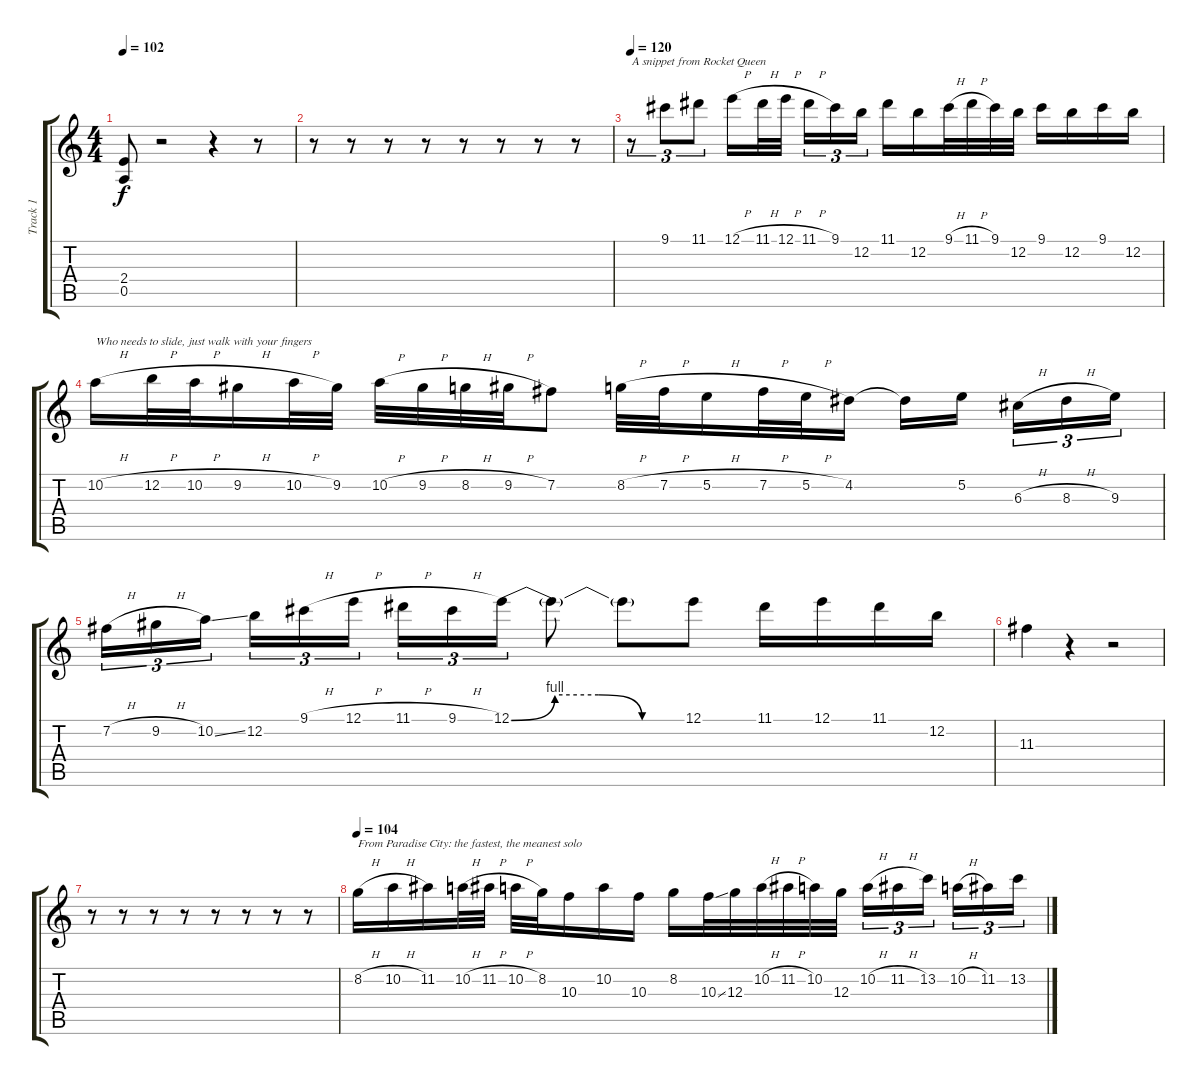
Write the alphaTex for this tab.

\track ("Track 1" "Track 1") {instrument overdrivenguitar}
\staff {score tabs}
\tuning (E4 B3 G3 D3 A2 E2) {hide}
\ts (4 4)
\tempo 102
\clef g2
\ks c
(2.4 0.5).8{dy f} r.2 r.4 r.8 |
r.8 r.8 r.8 r.8 r.8 r.8 r.8 r.8 |
\tempo 120
r.8{tu (3 2) txt "A snippet from Rocket Queen"} 9.1.8{tu (3 2)} 11.1.8{tu (3 2)} 12.1{h}.16 11.1{h}.32 12.1{h}.32 11.1{h}.16{tu (3 2)} 9.1.16{tu (3 2)} 12.2.16{tu (3 2)} 11.1.16 12.2.16 9.1{h}.32 11.1{h}.32 9.1.32 12.2.32 9.1.16 12.2.16 9.1.16 12.2.16 |
10.2{h}.16{txt "Who needs to slide, just walk with your fingers"} 12.2{h}.32 10.2{h}.32 9.2{h}.16 10.2{h}.32 9.2.32 10.2{h}.32 9.2{h}.32 8.2{h}.32 9.2{h}.32 7.2.8 8.2{h}.32 7.2{h}.32 5.2{h}.16 7.2{h}.32 5.2{h}.32 4.2.16 4.2{t}.16 5.2.16 6.3{h}.16{tu (3 2)} 8.3{h}.16{tu (3 2)} 9.3.16{tu (3 2)} |
7.2{h}.16{tu (3 2)} 9.2{h}.16{tu (3 2)} 10.2{ss}.16{tu (3 2)} 12.2.16{tu (3 2)} 9.1{h}.16{tu (3 2)} 12.1{h}.16{tu (3 2)} 11.1{h}.16{tu (3 2)} 9.1{h}.16{tu (3 2)} 12.1{be (custom 0 0 15 4 30 4 45 0 60 0)}.16{tu (3 2)} 12.1{t}.8 12.1{t}.8 12.1.8 11.1.16 12.1.16 11.1.16 12.2.16 |
11.3.4 r.4 r.2 |
r.8 r.8 r.8 r.8 r.8 r.8 r.8 r.8 |
\tempo 104
8.2{h}.16{txt "From Paradise City: the fastest, the meanest solo"} 10.2{h}.16 11.2.16 10.2{h}.32 11.2{h}.32 10.2{h}.32 8.2.32 10.3.16 10.2.16 10.3.16 8.2.16 10.3{ss}.32 12.3.32 10.2{h}.32 11.2{h}.32 10.2.32 12.3.32 10.2{h}.16{tu (3 2)} 11.2{h}.16{tu (3 2)} 13.2.16{tu (3 2)} 10.2{h}.16{tu (3 2)} 11.2.16{tu (3 2)} 13.2.16{tu (3 2)}
